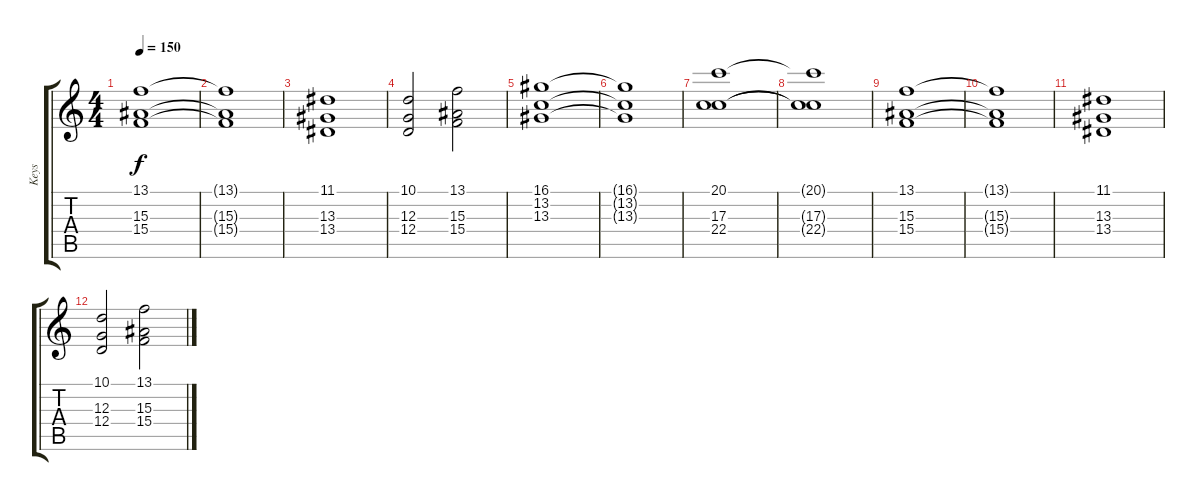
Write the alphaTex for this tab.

\track ("Keys" "Keys") {instrument drawbarorgan}
\staff {score tabs}
\tuning (E4 B3 G3 D3 A2 E2) {hide}
\ts (4 4)
\tempo 150
\clef g2
\ks c
(13.1 15.3 15.4).1{dy f} |
(13.1{t} 15.3{t} 15.4{t}).1 |
(11.1 13.3 13.4).1 |
(10.1 12.3 12.4).2 (13.1 15.3 15.4).2 |
(16.1 13.2 13.3).1 |
(16.1{t} 13.2{t} 13.3{t}).1 |
(20.1 17.3 22.4).1 |
(20.1{t} 17.3{t} 22.4{t}).1 |
(13.1 15.3 15.4).1 |
(13.1{t} 15.3{t} 15.4{t}).1 |
(11.1 13.3 13.4).1 |
(10.1 12.3 12.4).2 (13.1 15.3 15.4).2
